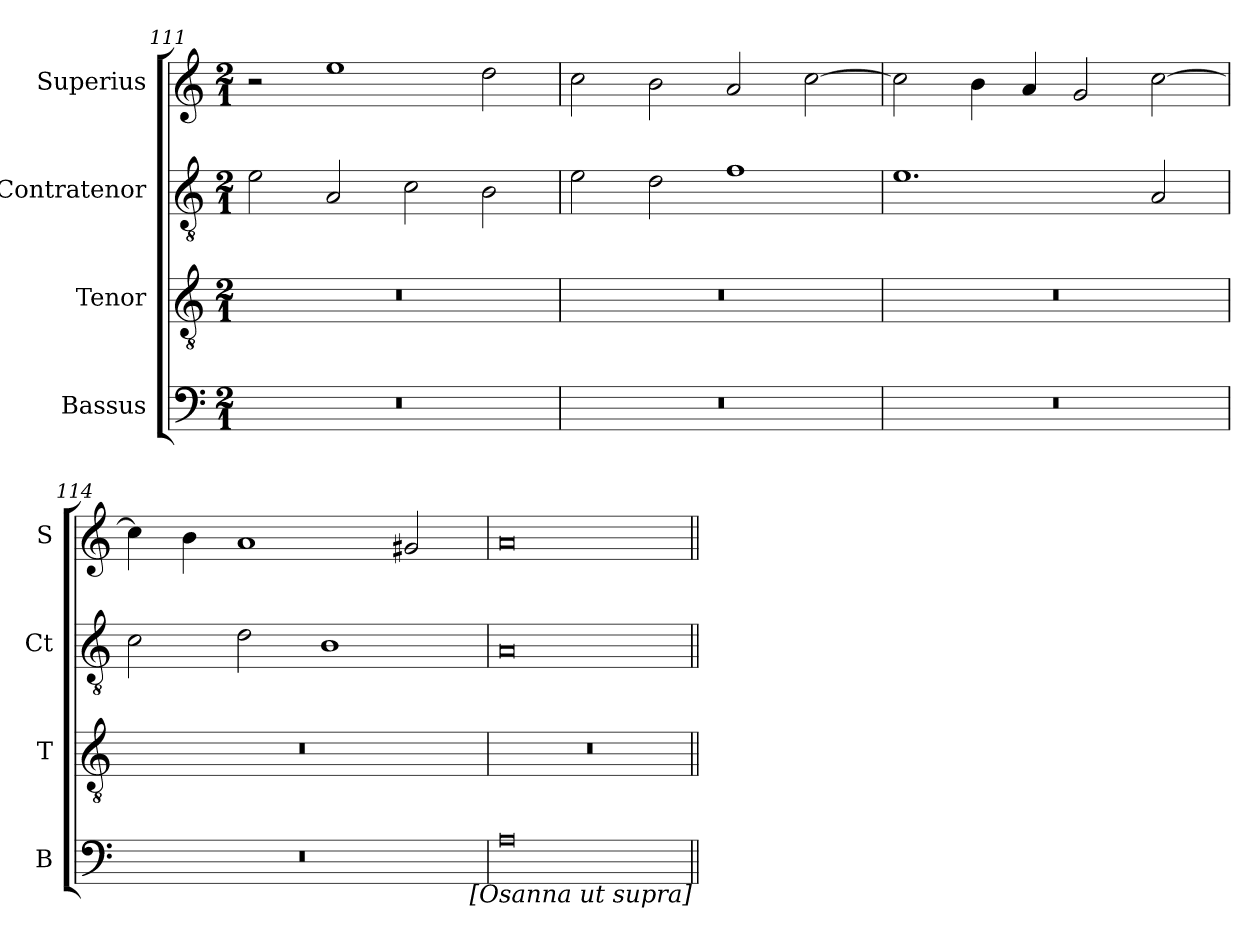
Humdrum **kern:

**kern	**kern	**kern	**kern
*part4	*part3	*part2	*part1
*staff4	*staff3	*staff2	*staff1
*I"Bassus	*I"Tenor	*I"Contratenor	*I"Superius
*I'B	*I'T	*I'Ct	*I'S
*clefF4	*clefGv2	*clefGv2	*clefG2
*k[]	*k[]	*k[]	*k[]
*M2/1	*M2/1	*M2/1	*M2/1
=111	=111	=111	=111
0r	0r	2e\	2r
.	.	2A/	1ee
.	.	2c\	.
.	.	2B\	2dd\
=112	=112	=112	=112
0r	0r	2e\	2cc\
.	.	2d\	2b\
.	.	1f	2a/
.	.	.	[2cc\
=113	=113	=113	=113
0r	0r	1.e	2cc\]
.	.	.	4b\
.	.	.	4a/
.	.	.	2g/
.	.	2A/	[2cc\
=114	=114	=114	=114
0r	0r	2c\	4cc\]
.	.	.	4b\
.	.	2d\	1a
.	.	1B	.
.	.	.	2g#X/
=115	=115	=115	=115
0A	0r	0A	0a
!LO:TX:b:i:rj:t=[Osanna ut supra]	!	!	!
=||	=||	=||	=||
*-	*-	*-	*-
